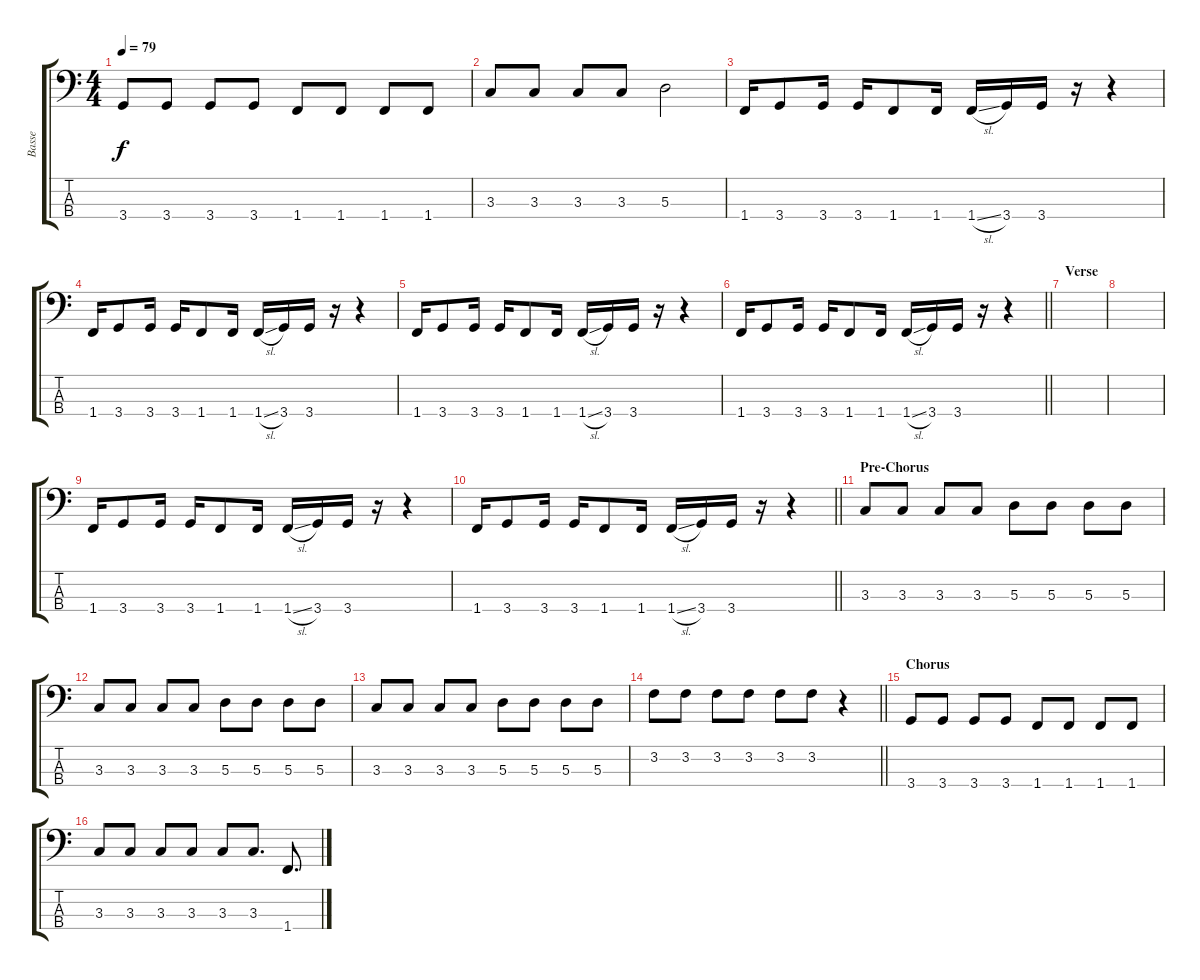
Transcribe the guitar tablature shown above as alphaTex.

\track ("Basse" "Basse") {instrument electricbassfinger}
\staff {score tabs}
\tuning (G2 D2 A1 E1) {hide}
\ts (4 4)
\tempo 79
\clef f4
\ks c
3.4.8{dy f} 3.4.8 3.4.8 3.4.8 1.4.8 1.4.8 1.4.8 1.4.8 |
3.3.8 3.3.8 3.3.8 3.3.8 5.3.2 |
1.4.16 3.4.8 3.4.16 3.4.16 1.4.8 1.4.16 1.4{sl}.16 3.4.16 3.4.16 r.16 r.4 |
1.4.16 3.4.8 3.4.16 3.4.16 1.4.8 1.4.16 1.4{sl}.16 3.4.16 3.4.16 r.16 r.4 |
1.4.16 3.4.8 3.4.16 3.4.16 1.4.8 1.4.16 1.4{sl}.16 3.4.16 3.4.16 r.16 r.4 |
\barLineRight lightlight
1.4.16 3.4.8 3.4.16 3.4.16 1.4.8 1.4.16 1.4{sl}.16 3.4.16 3.4.16 r.16 r.4 |
\section ("" "Verse")
|
|
1.4.16 3.4.8 3.4.16 3.4.16 1.4.8 1.4.16 1.4{sl}.16 3.4.16 3.4.16 r.16 r.4 |
\barLineRight lightlight
1.4.16 3.4.8 3.4.16 3.4.16 1.4.8 1.4.16 1.4{sl}.16 3.4.16 3.4.16 r.16 r.4 |
\section ("" "Pre-Chorus")
3.3.8 3.3.8 3.3.8 3.3.8 5.3.8 5.3.8 5.3.8 5.3.8 |
3.3.8 3.3.8 3.3.8 3.3.8 5.3.8 5.3.8 5.3.8 5.3.8 |
3.3.8 3.3.8 3.3.8 3.3.8 5.3.8 5.3.8 5.3.8 5.3.8 |
\barLineRight lightlight
3.2.8 3.2.8 3.2.8 3.2.8 3.2.8 3.2.8 r.4 |
\section ("" "Chorus")
3.4.8 3.4.8 3.4.8 3.4.8 1.4.8 1.4.8 1.4.8 1.4.8 |
3.3.8 3.3.8 3.3.8 3.3.8 3.3.8 3.3.8{d} 1.4.8{d}
